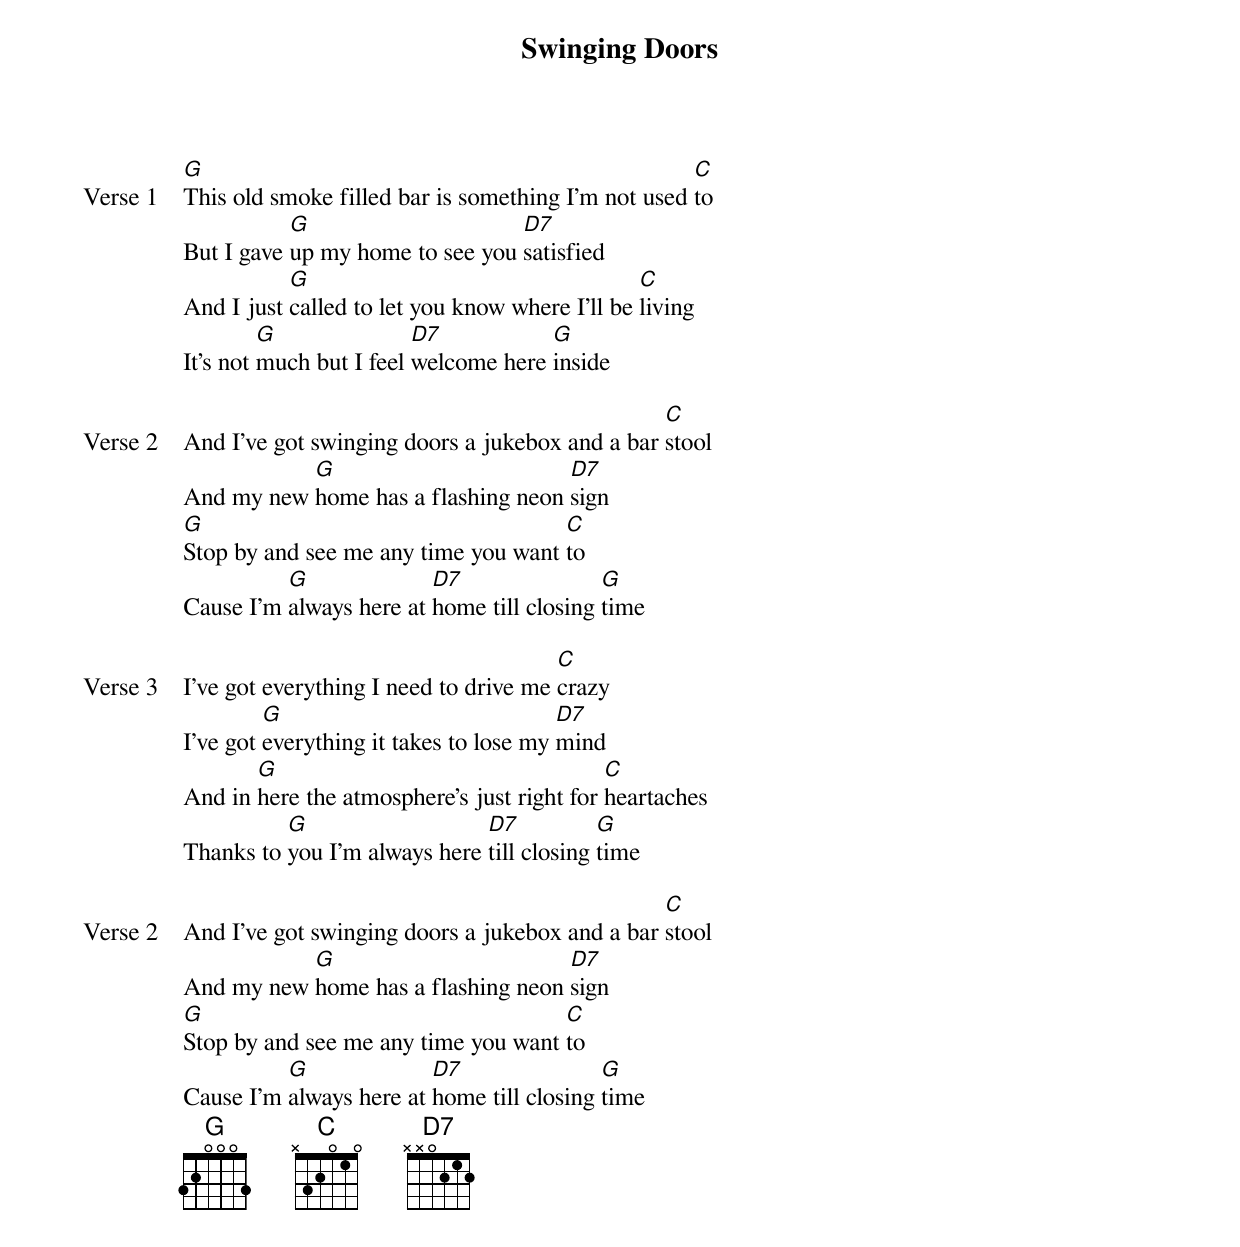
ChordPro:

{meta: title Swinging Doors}
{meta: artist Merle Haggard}
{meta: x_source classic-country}
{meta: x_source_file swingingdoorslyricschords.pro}
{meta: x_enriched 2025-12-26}

{start_of_verse: Verse 1}
[G]This old smoke filled bar is something I'm not used [C]to
But I gave [G]up my home to see you [D7]satisfied
And I just [G]called to let you know where I'll be [C]living
It's not [G]much but I feel [D7]welcome here [G]inside
{end_of_verse}

{start_of_verse: Verse 2}
And I've got swinging doors a jukebox and a bar [C]stool
And my new [G]home has a flashing neon [D7]sign
[G]Stop by and see me any time you want [C]to
Cause I'm [G]always here at [D7]home till closing [G]time
{end_of_verse}

{start_of_verse: Verse 3}
I've got everything I need to drive me [C]crazy
I've got [G]everything it takes to lose my [D7]mind
And in [G]here the atmosphere's just right for [C]heartaches
Thanks to [G]you I'm always here [D7]till closing [G]time
{end_of_verse}

{start_of_verse: Verse 2}
And I've got swinging doors a jukebox and a bar [C]stool
And my new [G]home has a flashing neon [D7]sign
[G]Stop by and see me any time you want [C]to
Cause I'm [G]always here at [D7]home till closing [G]time
{end_of_verse}
